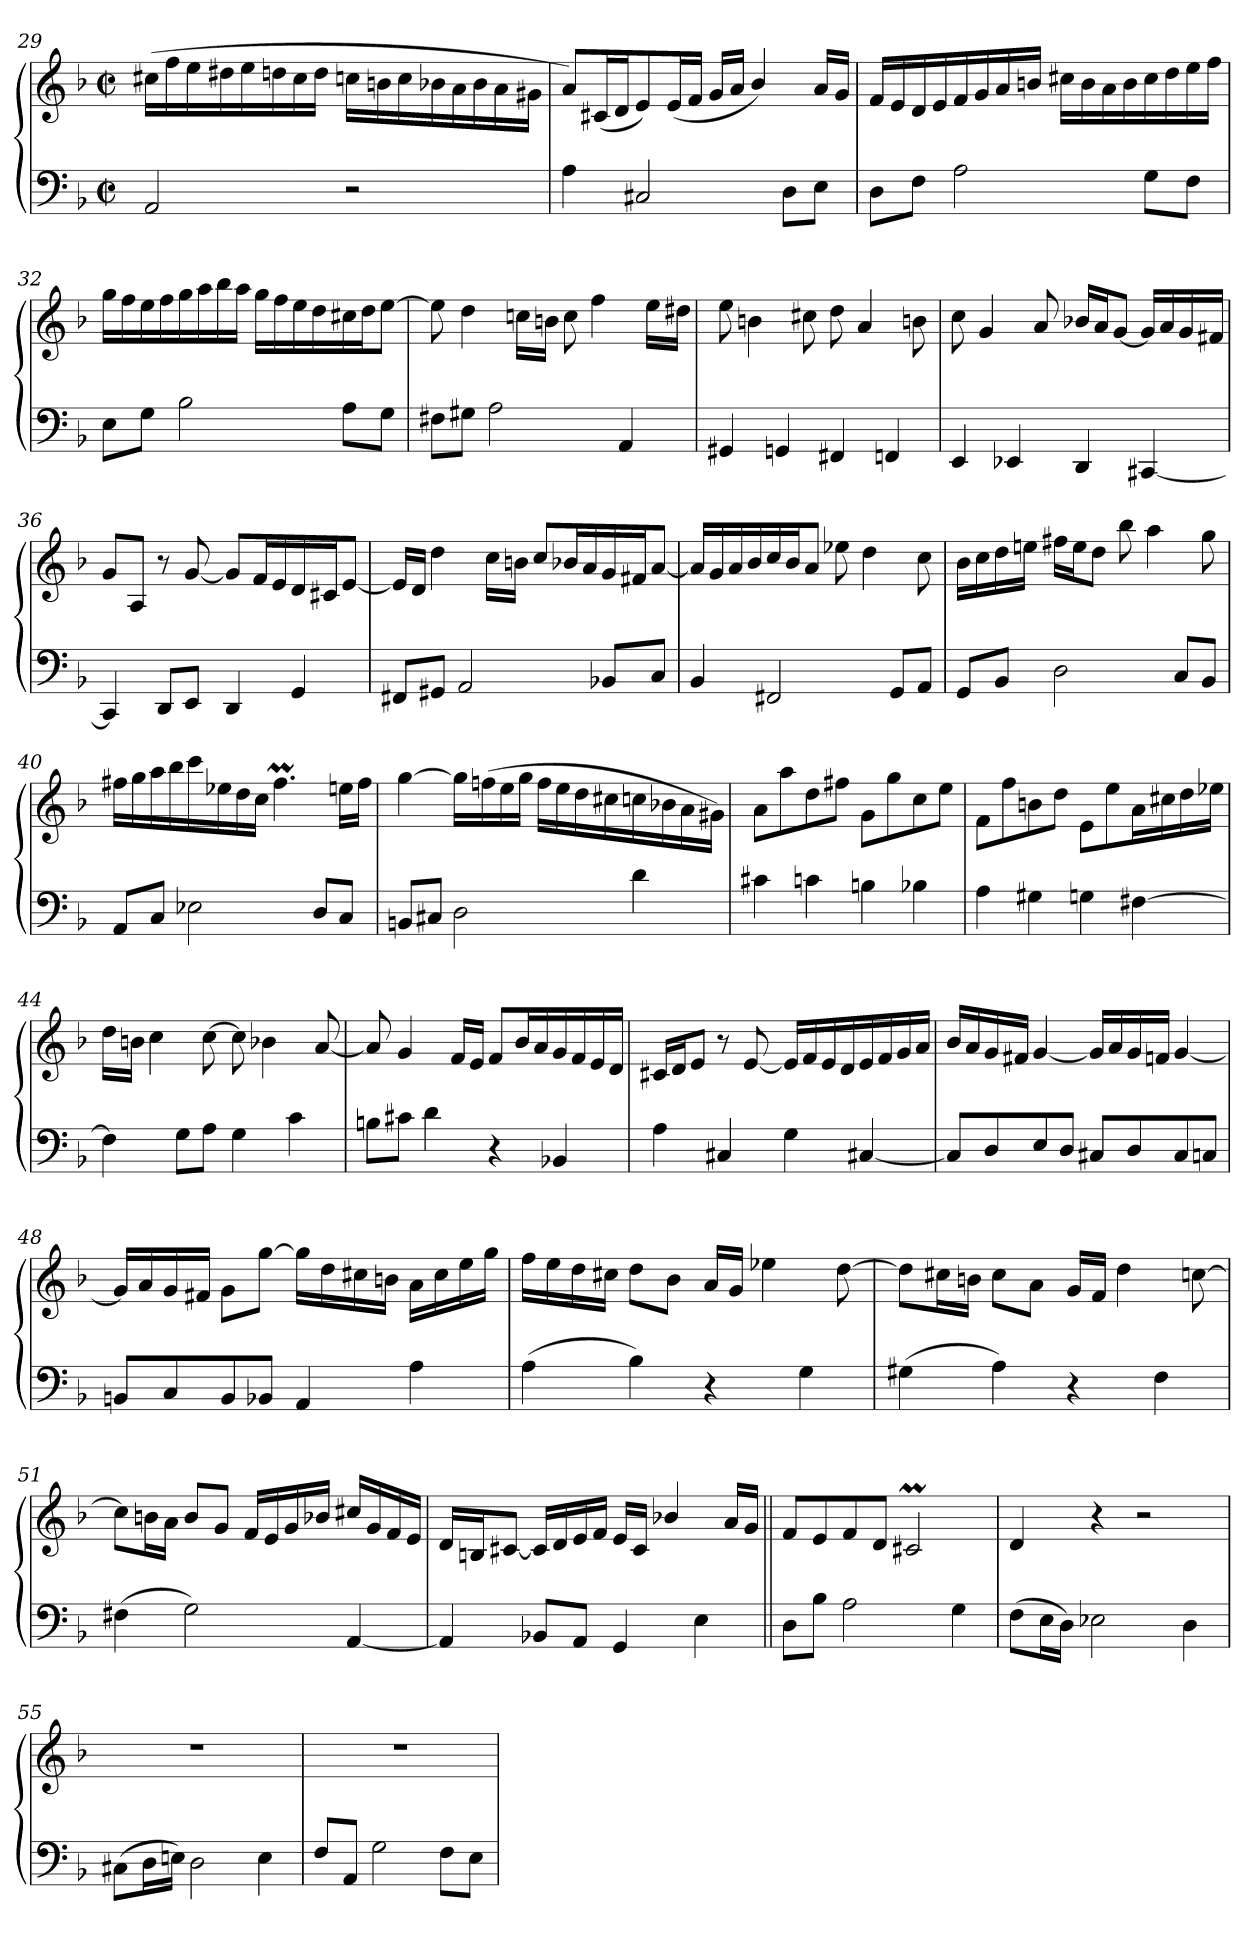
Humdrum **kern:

**kern	**kern
*part2	*part1
*staff2	*staff1
*clefF4	*clefG2
*k[b-]	*k[b-]
*M2/2	*M2/2
*met(c|)	*met(c|)
=29	=29
2AA	(16cc#XLL
.	16ff
.	16ee
.	16dd#X
.	16ee
.	16ddn
.	16cc#
.	16ddJJ
2r	16ccn\LL
.	16bn\
.	16cc\
.	16b-X\
.	16a\
.	16b-\
.	16a\
.	16g#X\JJ
=30	=30
4A	8aL)
.	(16c#XL
.	16dJ
2C#X	8e)
.	(16eL
.	16fJJ
.	16gLL
.	16aJJ
.	4b-/)
8DL	.
8EJ	16aLL
.	16gJJ
=31	=31
8DL	16fLL
.	16e
8FJ	16d
.	16e
2A	16f
.	16g
.	16a
.	16bnJJ
.	16cc#XLL
.	16b
.	16a
.	16b
8GL	16cc#
.	16dd
8FJ	16ee
.	16ffJJ
=32	=32
8EL	16ggLL
.	16ff
8GJ	16ee
.	16ff
2B-	16gg
.	16aa
.	16bb-
.	16aaJJ
.	16ggLL
.	16ff
.	16ee
.	16dd
8AL	16cc#X
.	16ddJ
8GJ	[8eeJ
=33	=33
8F#XL	8ee]
8G#XJ	4dd
2A	.
.	16ccnLL
.	16bnJJ
.	8cc
.	4ff
4AA	.
.	16eeLL
.	16dd#XJJ
=34	=34
4GG#X	8ee
.	4bn
4GGn	.
.	8cc#X
4FF#X	8dd
.	4a
4FFn	.
.	8bn
=35	=35
4EE	8cc
.	4g
4EE-X	.
.	8a
4DD	16b-XLL
.	16aJ
.	[8gJ
[4CC#X	16gLL]
.	16a
.	16g
.	16f#XJJ
=36	=36
4CC#]	8gL
.	8AJ
8DDL	8r
8EEJ	[8g
4DD	8gL]
.	16fL
.	16e
4GG	16d
.	16c#XJ
.	[8eJ
=37	=37
8FF#XL	16eLL]
.	16dJJ
8GG#XJ	4dd
2AA	.
.	16ccLL
.	16bnJJ
.	8ccL
.	16b-XL
.	16a
8BB-XL	16g
.	16f#XJ
8CJ	[8aJ
=38	=38
4BB-	16aLL]
.	16g
.	16a
.	16b-
2FF#X	16cc
.	16b-J
.	8aJ
.	8ee-X
.	4dd
8GGL	.
8AAJ	8cc
=39	=39
8GGL	16b-LL
.	16cc
8BB-J	16dd
.	16eenJJ
2D	16ff#XLL
.	16eeJ
.	8ddJ
.	8bb-
.	4aa
8CL	.
8BB-J	8gg
=40	=40
8AAL	16ff#XLL
.	16gg
8CJ	16aa
.	16bb-
2E-X	16ccc
.	16ee-X
.	16dd
.	16ccJJ
.	4.ff#m
8DL	.
8CJ	16eenLL
.	16ff#JJ
=41	=41
8BBnL	[4gg
8C#XJ	.
2D	16ggLL]
.	(16ffn
.	16ee
.	16ggJJ
.	16ffLL
.	16ee
.	16dd
.	16cc#X
4d	16ccn
.	16b-X
.	16a
.	16g#XJJ)
=42	=42
4c#X	8aL
.	8aa
4cn	8dd
.	8ff#XJ
4Bn	8gL
.	8gg
4B-X	8cc
.	8eeJ
=43	=43
4A	8fL
.	8ff
4G#X	8bn
.	8ddJ
4Gn	8e\L
.	8ee\
[4F#X	16a\L
.	16cc#X\
.	16dd\
.	16ee-X\JJ
=44	=44
4F#]	16ddLL
.	16bnJJ
.	4cc
8GL	.
8AJ	[8cc
4G	8cc]
.	4b-X
4c	.
.	[8a
=45	=45
8BnL	8a]
8c#XJ	4g
4d	.
.	16fLL
.	16eJJ
4r	8fL
.	16b-L
.	16a
4BB-X	16g
.	16f
.	16e
.	16dJJ
=46	=46
4A	16c#XLL
.	16dJ
.	8eJ
4C#X	8r
.	[8e
4G	16eLL]
.	16f
.	16e
.	16d
[4C#X	16e
.	16f
.	16g
.	16aJJ
=47	=47
8C#/L]	16b-LL
.	16a
8D/	16g
.	16f#XJJ
8E/	[4g
8D/J	.
8C#XL	16gLL]
.	16a
8D	16g
.	16fnJJ
8C#	[4g
8CnJ	.
=48	=48
8BBnL	16gLL]
.	16a
8C	16g
.	16f#XJJ
8BB	8gL
8BB-XJ	[8ggJ
4AA	16ggLL]
.	16dd
.	16cc#X
.	16bnJJ
4A	16aLL
.	16cc#
.	16ee
.	16ggJJ
=49	=49
(4A	16ffLL
.	16ee
.	16dd
.	16cc#XJJ
4B-)	8ddL
.	8b-J
4r	16aLL
.	16gJJ
.	4ee-X
4G	.
.	[8dd
=50	=50
(4G#X	8ddL]
.	16cc#XL
.	16bnJJ
4A)	8cc#L
.	8aJ
4r	16gLL
.	16fJJ
.	4dd
4F	.
.	[8ccn
=51	=51
(4F#X	8ccL]
.	16bnL
.	16aJJ
2G)	8bL
.	8gJ
.	16fLL
.	16e
.	16g
.	16b-XJJ
[4AA	16cc#XLL
.	16g
.	16f
.	16eJJ
=52	=52
4AA]	16dLL
.	16BnJ
.	[8c#XJ
8BB-XL	16c#LL]
.	16d
8AAJ	16e
.	16fJJ
4GG	16eLL
.	16c#JJ
.	4b-X/
4E	.
.	16aLL
.	16gJJ
=53||	=53||
8DL	8fL
8B-J	8e
2A	8f
.	8dJ
.	2c#Xm
4G	.
=54	=54
(8FL	4d
16EL	.
16DJJ)	.
2E-X	4r
.	2r
4D	.
=55	=55
(8C#XL	1r
16DL	.
16EnJJ)	.
2D	.
4E	.
=56	=56
8FL	1r
8AAJ	.
2G	.
8FL	.
8EJ	.
=	=
*-	*-
